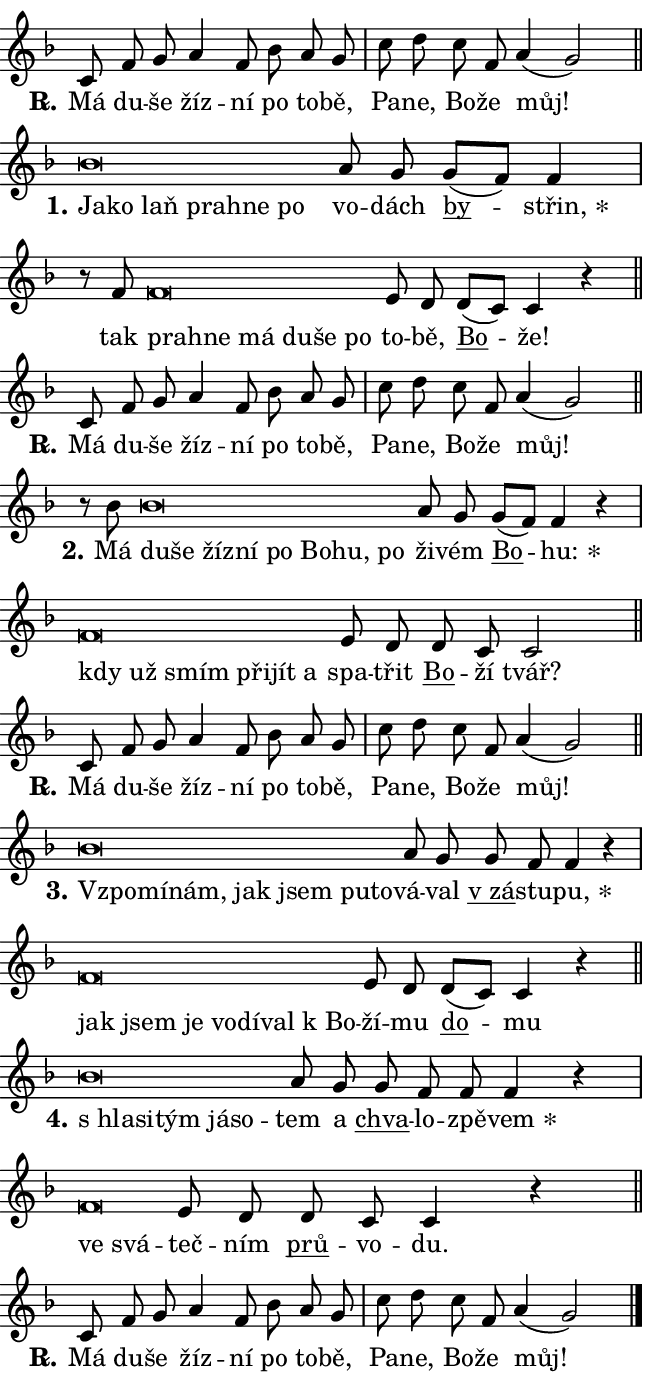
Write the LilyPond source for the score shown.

\version "2.24.0"
\header { tagline = "" }
\paper {
  indent = 0\cm
  top-margin = 0\cm
  right-margin = 0.13\cm % to fit lyric hyphens
  bottom-margin = 0\cm
  left-margin = 0\cm
  paper-width = 11\cm
  page-breaking = #ly:one-page-breaking
  system-system-spacing.basic-distance = #11
  score-system-spacing.basic-distance = #11
  ragged-last = ##f
}


%% Author: Thomas Morley
%% https://lists.gnu.org/archive/html/lilypond-user/2020-05/msg00002.html
#(define (line-position grob)
"Returns position of @var[grob} in current system:
   @code{'start}, if at first time-step
   @code{'end}, if at last time-step
   @code{'middle} otherwise
"
  (let* ((col (ly:item-get-column grob))
         (ln (ly:grob-object col 'left-neighbor))
         (rn (ly:grob-object col 'right-neighbor))
         (col-to-check-left (if (ly:grob? ln) ln col))
         (col-to-check-right (if (ly:grob? rn) rn col))
         (break-dir-left
           (and
             (ly:grob-property col-to-check-left 'non-musical #f)
             (ly:item-break-dir col-to-check-left)))
         (break-dir-right
           (and
             (ly:grob-property col-to-check-right 'non-musical #f)
             (ly:item-break-dir col-to-check-right))))
        (cond ((eqv? 1 break-dir-left) 'start)
              ((eqv? -1 break-dir-right) 'end)
              (else 'middle))))

#(define (tranparent-at-line-position vctor)
  (lambda (grob)
  "Relying on @code{line-position} select the relevant enry from @var{vctor}.
Used to determine transparency,"
    (case (line-position grob)
      ((end) (not (vector-ref vctor 0)))
      ((middle) (not (vector-ref vctor 1)))
      ((start) (not (vector-ref vctor 2))))))

noteHeadBreakVisibility =
#(define-music-function (break-visibility)(vector?)
"Makes @code{NoteHead}s transparent relying on @var{break-visibility}"
#{
  \override NoteHead.transparent =
    #(tranparent-at-line-position break-visibility)
#})

#(define delete-ledgers-for-transparent-note-heads
  (lambda (grob)
    "Reads whether a @code{NoteHead} is transparent.
If so this @code{NoteHead} is removed from @code{'note-heads} from
@var{grob}, which is supposed to be @code{LedgerLineSpanner}.
As a result ledgers are not printed for this @code{NoteHead}"
    (let* ((nhds-array (ly:grob-object grob 'note-heads))
           (nhds-list
             (if (ly:grob-array? nhds-array)
                 (ly:grob-array->list nhds-array)
                 '()))
           ;; Relies on the transparent-property being done before
           ;; Staff.LedgerLineSpanner.after-line-breaking is executed.
           ;; This is fragile ...
           (to-keep
             (remove
               (lambda (nhd)
                 (ly:grob-property nhd 'transparent #f))
               nhds-list)))
      ;; TODO find a better method to iterate over grob-arrays, similiar
      ;; to filter/remove etc for lists
      ;; For now rebuilt from scratch
      (set! (ly:grob-object grob 'note-heads)  '())
      (for-each
        (lambda (nhd)
          (ly:pointer-group-interface::add-grob grob 'note-heads nhd))
        to-keep))))

squashNotes = {
  \override NoteHead.X-extent = #'(-0.2 . 0.2)
  \override NoteHead.Y-extent = #'(-0.75 . 0)
  \override NoteHead.stencil =
    #(lambda (grob)
       (let ((pos (ly:grob-property grob 'staff-position)))
         (begin
           (if (< pos -7) (display "ERROR: Lower brevis then expected\n") (display ""))
           (if (<= pos -6) ly:text-interface::print ly:note-head::print))))
}
unSquashNotes = {
  \revert NoteHead.X-extent
  \revert NoteHead.Y-extent
  \revert NoteHead.stencil
}

hideNotes = \noteHeadBreakVisibility #begin-of-line-visible
unHideNotes = \noteHeadBreakVisibility #all-visible

% work-around for resetting accidentals
% https://lilypond.org/doc/v2.23/Documentation/notation/displaying-rhythms#unmetered-music
cadenzaMeasure = {
  \cadenzaOff
  \partial 1024 s1024
  \cadenzaOn
}

#(define-markup-command (accent layout props text) (markup?)
  "Underline accented syllable"
  (interpret-markup layout props
    #{\markup \override #'(offset . 4.3) \underline { #text }#}))

responsum = \markup \concat {
  "R" \hspace #-1.05 \path #0.1 #'((moveto 0 0.07) (lineto 0.9 0.8)) \hspace #0.05 "."
}

spaceSize = #0.6828661417322834 % exact space size for TeX Gyre Schola

\layout {
  \context {
    \Staff
    \remove "Time_signature_engraver"
    \override LedgerLineSpanner.after-line-breaking = #delete-ledgers-for-transparent-note-heads
  }
  \context {
    \Lyrics {
      \override LyricSpace.minimum-distance = \spaceSize
      \override LyricText.font-name = #"TeX Gyre Schola"
      \override LyricText.font-size = 1
      \override StanzaNumber.font-name = #"TeX Gyre Schola Bold"
      \override StanzaNumber.font-size = 1
    }
  }
  \context {
    \Score 
    \override NoteHead.text =
      #(lambda (grob) 
        (let ((pos (ly:grob-property grob 'staff-position)))
          #{\markup {
            \combine
              \halign #-0.55 \raise #(if (= pos -6) 0 0.5) \override #'(thickness . 2) \draw-line #'(3.2 . 0)
              \musicglyph "noteheads.sM1"
          }#}))
  }
}

% magnetic-lyrics.ily
%
%   written by
%     Jean Abou Samra <jean@abou-samra.fr>
%     Werner Lemberg <wl@gnu.org>
%
%   adapted by
%     Jiri Hon <jiri.hon@gmail.com>
%
% Version 2022-Apr-15

% https://www.mail-archive.com/lilypond-user@gnu.org/msg149350.html

#(define (Left_hyphen_pointer_engraver context)
   "Collect syllable-hyphen-syllable occurrences in lyrics and store
them in properties.  This engraver only looks to the left.  For
example, if the lyrics input is @code{foo -- bar}, it does the
following.

@itemize @bullet
@item
Set the @code{text} property of the @code{LyricHyphen} grob between
@q{foo} and @q{bar} to @code{foo}.

@item
Set the @code{left-hyphen} property of the @code{LyricText} grob with
text @q{foo} to the @code{LyricHyphen} grob between @q{foo} and
@q{bar}.
@end itemize

Use this auxiliary engraver in combination with the
@code{lyric-@/text::@/apply-@/magnetic-@/offset!} hook."
   (let ((hyphen #f)
         (text #f))
     (make-engraver
      (acknowledgers
       ((lyric-syllable-interface engraver grob source-engraver)
        (set! text grob)))
      (end-acknowledgers
       ((lyric-hyphen-interface engraver grob source-engraver)
        ;(when (not (grob::has-interface grob 'lyric-space-interface))
          (set! hyphen grob)));)
      ((stop-translation-timestep engraver)
       (when (and text hyphen)
         (ly:grob-set-object! text 'left-hyphen hyphen))
       (set! text #f)
       (set! hyphen #f)))))

#(define (lyric-text::apply-magnetic-offset! grob)
   "If the space between two syllables is less than the value in
property @code{LyricText@/.details@/.squash-threshold}, move the right
syllable to the left so that it gets concatenated with the left
syllable.

Use this function as a hook for
@code{LyricText@/.after-@/line-@/breaking} if the
@code{Left_@/hyphen_@/pointer_@/engraver} is active."
   (let ((hyphen (ly:grob-object grob 'left-hyphen #f)))
     (when hyphen
       (let ((left-text (ly:spanner-bound hyphen LEFT)))
         (when (grob::has-interface left-text 'lyric-syllable-interface)
           (let* ((common (ly:grob-common-refpoint grob left-text X))
                  (this-x-ext (ly:grob-extent grob common X))
                  (left-x-ext
                   (begin
                     ;; Trigger magnetism for left-text.
                     (ly:grob-property left-text 'after-line-breaking)
                     (ly:grob-extent left-text common X)))
                  ;; `delta` is the gap width between two syllables.
                  (delta (- (interval-start this-x-ext)
                            (interval-end left-x-ext)))
                  (details (ly:grob-property grob 'details))
                  (threshold (assoc-get 'squash-threshold details 0.2)))
             (when (< delta threshold)
               (let* (;; We have to manipulate the input text so that
                      ;; ligatures crossing syllable boundaries are not
                      ;; disabled.  For languages based on the Latin
                      ;; script this is essentially a beautification.
                      ;; However, for non-Western scripts it can be a
                      ;; necessity.
                      (lt (ly:grob-property left-text 'text))
                      (rt (ly:grob-property grob 'text))
                      (is-space (grob::has-interface hyphen 'lyric-space-interface))
                      (space (if is-space " " ""))
                      (extra-delta (if is-space spaceSize 0))
                      ;; Append new syllable.
                      (ltrt-space (if (and (string? lt) (string? rt))
                                (string-append lt space rt)
                                (make-concat-markup (list lt space rt))))
                      ;; Right-align `ltrt` to the right side.
                      (ltrt-space-markup (grob-interpret-markup
                               grob
                               (make-translate-markup
                                (cons (interval-length this-x-ext) 0)
                                (make-right-align-markup ltrt-space)))))
                 (begin
                   ;; Don't print `left-text`.
                   (ly:grob-set-property! left-text 'stencil #f)
                   ;; Set text and stencil (which holds all collected
                   ;; syllables so far) and shift it to the left.
                   (ly:grob-set-property! grob 'text ltrt-space)
                   (ly:grob-set-property! grob 'stencil ltrt-space-markup)
                   (ly:grob-translate-axis! grob (- (- delta extra-delta)) X))))))))))


#(define (lyric-hyphen::displace-bounds-first grob)
   ;; Make very sure this callback isn't triggered too early.
   (let ((left (ly:spanner-bound grob LEFT))
         (right (ly:spanner-bound grob RIGHT)))
     (ly:grob-property left 'after-line-breaking)
     (ly:grob-property right 'after-line-breaking)
     (ly:lyric-hyphen::print grob)))

squashThreshold = #0.4

\layout {
  \context {
    \Lyrics
    \consists #Left_hyphen_pointer_engraver
    \override LyricText.after-line-breaking =
      #lyric-text::apply-magnetic-offset!
    \override LyricHyphen.stencil = #lyric-hyphen::displace-bounds-first
    \override LyricText.details.squash-threshold = \squashThreshold
    \override LyricHyphen.minimum-distance = 0
    \override LyricHyphen.minimum-length = \squashThreshold
  }
}

squashText = \override LyricText.details.squash-threshold = 9999
unSquashText = \override LyricText.details.squash-threshold = \squashThreshold

leftText = \override LyricText.self-alignment-X = #LEFT
unLeftText = \revert LyricText.self-alignment-X

starOffset = #(lambda (grob) 
                (let ((x_offset (ly:self-alignment-interface::aligned-on-x-parent grob)))
                  (if (= x_offset 0) 0 (+ x_offset 1.2))))

star = #(define-music-function (syllable)(string?)
"Append star separator at the end of a syllable"
#{
  \once \override LyricText.X-offset = #starOffset
  \lyricmode { \markup {
    #syllable
    \override #'((font-name . "TeX Gyre Schola Bold")) \hspace #0.2 \lower #0.65 \larger "*"
  } }
#})

starAccent = #(define-music-function (syllable)(string?)
"Append star separator at the end of a syllable and make accent"
#{
  \once \override LyricText.X-offset = #starOffset
  \lyricmode { \markup {
    \accent #syllable
    \override #'((font-name . "TeX Gyre Schola Bold")) \hspace #0.2 \lower #0.65 \larger "*"
  } }
#})

breath = #(define-music-function (syllable)(string?)
"Append breathing indicator at the end of a syllable"
#{
  \lyricmode { \markup { #syllable "+" } }
#})

optionalBreath = #(define-music-function (syllable)(string?)
"Append optional breathing indicator at the end of a syllable"
#{
  \lyricmode { \markup { #syllable "(+)" } }
#})


\score {
    <<
        \new Voice = "melody" { \cadenzaOn \key f \major \relative { c'8 f g a4 f8 bes a g \cadenzaMeasure \bar "|" c d \bar "" c f, \bar "" a4( g2) \cadenzaMeasure \bar "||" \break } }
        \new Lyrics \lyricsto "melody" { \lyricmode { \set stanza = \responsum
Má du -- še žíz -- ní po to -- bě, Pa -- ne, Bo -- že můj! } }
    >>
    \layout {}
}

\score {
    <<
        \new Voice = "melody" { \cadenzaOn \key f \major \relative { \squashNotes bes'\breve*1/16 \hideNotes \breve*1/16 \bar "" \breve*1/16 \bar "" \breve*1/16 \bar "" \breve*1/16 \breve*1/16 \bar "" \unHideNotes \unSquashNotes a8 g \bar "" g[( f)] f4 \cadenzaMeasure \bar "|" r8 f8 \squashNotes f\breve*1/16 \hideNotes \breve*1/16 \bar "" \breve*1/16 \bar "" \breve*1/16 \bar "" \breve*1/16 \breve*1/16 \bar "" \unHideNotes \unSquashNotes e8 d \bar "" d[( c)] c4 r \cadenzaMeasure \bar "||" \break } }
        \new Lyrics \lyricsto "melody" { \lyricmode { \set stanza = "1."
\leftText Ja -- \squashText ko laň pra -- hne po \unLeftText \unSquashText vo -- dách \markup \accent by -- \star střin, tak \leftText pra -- \squashText hne má du -- še po \unLeftText \unSquashText to -- bě, \markup \accent Bo -- že! } }
    >>
    \layout {}
}

\score {
    <<
        \new Voice = "melody" { \cadenzaOn \key f \major \relative { c'8 f g a4 f8 bes a g \cadenzaMeasure \bar "|" c d \bar "" c f, \bar "" a4( g2) \cadenzaMeasure \bar "||" \break } }
        \new Lyrics \lyricsto "melody" { \lyricmode { \set stanza = \responsum
Má du -- še žíz -- ní po to -- bě, Pa -- ne, Bo -- že můj! } }
    >>
    \layout {}
}

\score {
    <<
        \new Voice = "melody" { \cadenzaOn \key f \major \relative { r8 bes'8 \squashNotes bes\breve*1/16 \hideNotes \breve*1/16 \bar "" \breve*1/16 \bar "" \breve*1/16 \bar "" \breve*1/16 \bar "" \breve*1/16 \bar "" \breve*1/16 \breve*1/16 \bar "" \unHideNotes \unSquashNotes a8 g \bar "" g[( f)] f4 r \cadenzaMeasure \bar "|" \squashNotes f\breve*1/16 \hideNotes \breve*1/16 \bar "" \breve*1/16 \bar "" \breve*1/16 \bar "" \breve*1/16 \breve*1/16 \bar "" \unHideNotes \unSquashNotes e8 d \bar "" d c c2 \cadenzaMeasure \bar "||" \break } }
        \new Lyrics \lyricsto "melody" { \lyricmode { \set stanza = "2."
Má \leftText du -- \squashText še žíz -- ní po Bo -- hu, po \unLeftText \unSquashText ži -- vém \markup \accent Bo -- \star hu: \leftText kdy \squashText už smím při -- jít a \unLeftText \unSquashText spa -- třit \markup \accent Bo -- ží tvář? } }
    >>
    \layout {}
}

\score {
    <<
        \new Voice = "melody" { \cadenzaOn \key f \major \relative { c'8 f g a4 f8 bes a g \cadenzaMeasure \bar "|" c d \bar "" c f, \bar "" a4( g2) \cadenzaMeasure \bar "||" \break } }
        \new Lyrics \lyricsto "melody" { \lyricmode { \set stanza = \responsum
Má du -- še žíz -- ní po to -- bě, Pa -- ne, Bo -- že můj! } }
    >>
    \layout {}
}

\score {
    <<
        \new Voice = "melody" { \cadenzaOn \key f \major \relative { \squashNotes bes'\breve*1/16 \hideNotes \breve*1/16 \bar "" \breve*1/16 \bar "" \breve*1/16 \bar "" \breve*1/16 \bar "" \breve*1/16 \breve*1/16 \bar "" \unHideNotes \unSquashNotes a8 g \bar "" g f f4 r \cadenzaMeasure \bar "|" \squashNotes f\breve*1/16 \hideNotes \breve*1/16 \bar "" \breve*1/16 \bar "" \breve*1/16 \bar "" \breve*1/16 \bar "" \breve*1/16 \breve*1/16 \bar "" \unHideNotes \unSquashNotes e8 d \bar "" d[( c)] c4 r \cadenzaMeasure \bar "||" \break } }
        \new Lyrics \lyricsto "melody" { \lyricmode { \set stanza = "3."
\leftText Vzpo -- \squashText mí -- nám, jak jsem pu -- to -- \unLeftText \unSquashText vá -- val \markup \accent "v zá" -- stu -- \star pu, \leftText jak \squashText jsem je vo -- dí -- val "k Bo" -- \unLeftText \unSquashText ží -- mu \markup \accent do -- mu } }
    >>
    \layout {}
}

\score {
    <<
        \new Voice = "melody" { \cadenzaOn \key f \major \relative { \squashNotes bes'\breve*1/16 \hideNotes \breve*1/16 \bar "" \breve*1/16 \bar "" \breve*1/16 \breve*1/16 \bar "" \unHideNotes \unSquashNotes a8 g \bar "" g f f f4 r \cadenzaMeasure \bar "|" \squashNotes f\breve*1/16 \hideNotes \breve*1/16 \bar "" \unHideNotes \unSquashNotes e8 d \bar "" d c c4 r \cadenzaMeasure \bar "||" \break } }
        \new Lyrics \lyricsto "melody" { \lyricmode { \set stanza = "4."
\leftText "s hla" -- \squashText si -- tým já -- so -- \unLeftText \unSquashText tem a \markup \accent chva -- lo -- zpě -- \star vem \leftText ve \squashText svá -- \unLeftText \unSquashText teč -- ním \markup \accent prů -- vo -- du. } }
    >>
    \layout {}
}

\score {
    <<
        \new Voice = "melody" { \cadenzaOn \key f \major \relative { c'8 f g a4 f8 bes a g \cadenzaMeasure \bar "|" c d \bar "" c f, \bar "" a4( g2) \cadenzaMeasure \bar "||" \break } \bar "|." }
        \new Lyrics \lyricsto "melody" { \lyricmode { \set stanza = \responsum
Má du -- še žíz -- ní po to -- bě, Pa -- ne, Bo -- že můj! } }
    >>
    \layout {}
}
